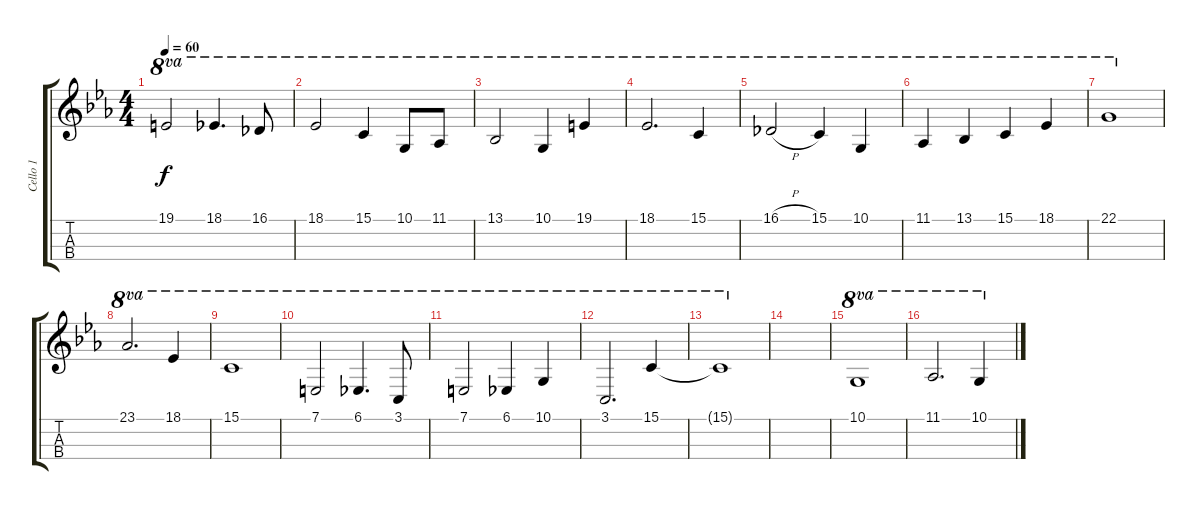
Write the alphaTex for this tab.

\track ("Cello 1" "Cello 1") {instrument cello}
\staff {score tabs}
\tuning (A3 D3 G2 C2) {hide}
\ts (4 4)
\tempo 60
\clef g2
\ks eb
19.1.2{ot 8va dy f} 18.1.4{d ot 8va} 16.1.8{ot 8va} |
18.1.2{ot 8va} 15.1.4{ot 8va} 10.1.8{ot 8va} 11.1.8{ot 8va} |
13.1.2{ot 8va} 10.1.4{ot 8va} 19.1.4{ot 8va} |
18.1.2{d ot 8va} 15.1.4{ot 8va} |
16.1{h}.2{ot 8va} 15.1.4{ot 8va} 10.1.4{ot 8va} |
11.1.4{ot 8va} 13.1.4{ot 8va} 15.1.4{ot 8va} 18.1.4{ot 8va} |
22.1.1{ot 8va} |
23.1.2{d ot 8va} 18.1.4{ot 8va} |
15.1.1{ot 8va} |
7.1.2{ot 8va} 6.1.4{d ot 8va} 3.1.8{ot 8va} |
7.1.2{ot 8va} 6.1.4{ot 8va} 10.1.4{ot 8va} |
3.1.2{d ot 8va} 15.1.4{ot 8va} |
15.1{t}.1{ot 8va} |
|
10.1.1{ot 8va} |
11.1.2{d ot 8va} 10.1.4{ot 8va}
